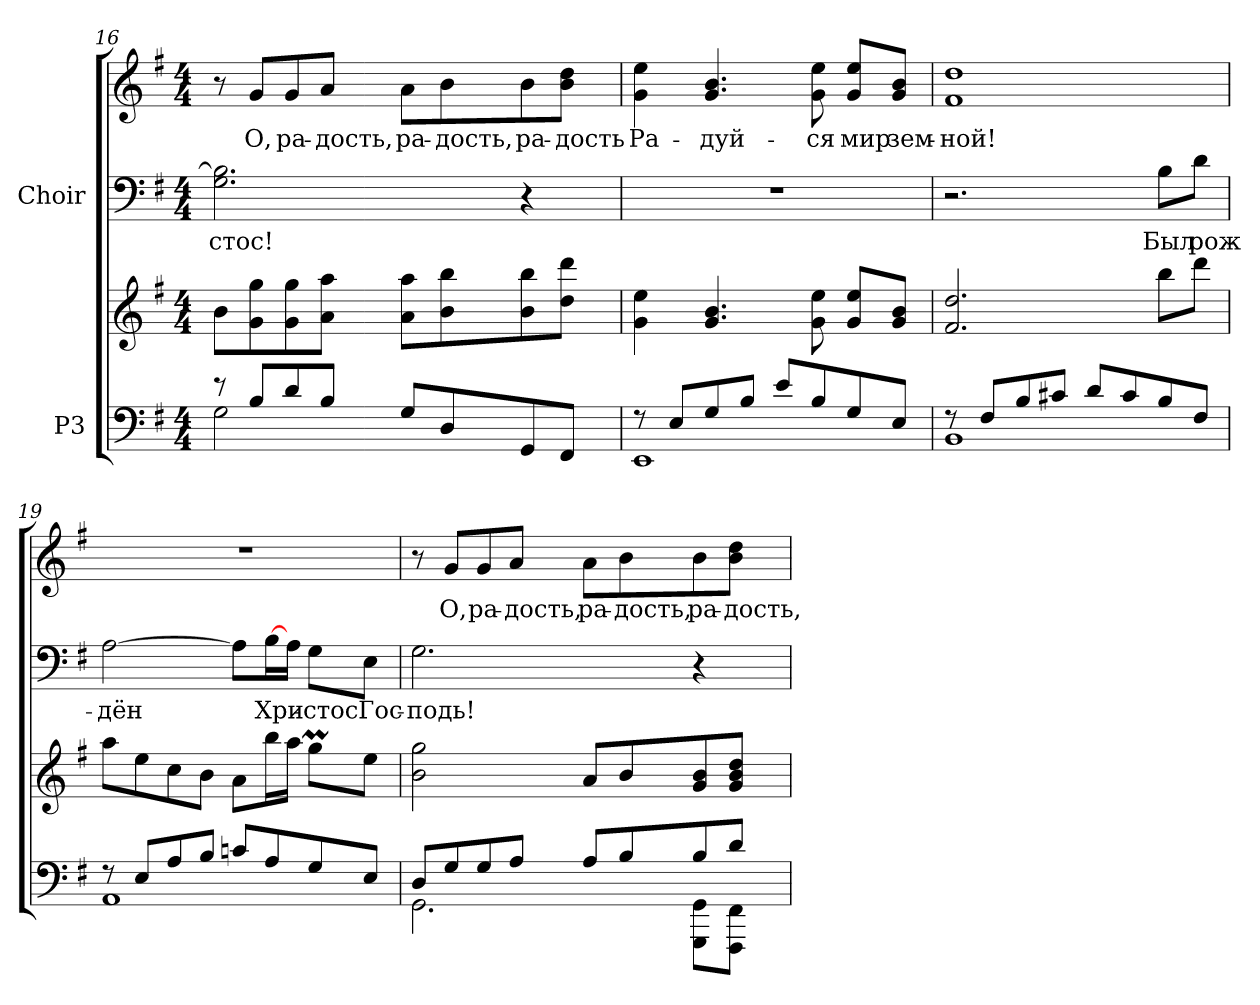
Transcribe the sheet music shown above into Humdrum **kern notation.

**kern	**kern	**kern	**text	**kern	**text
*part2	*part2	*part1	*part1	*part1	*part1
*staff4	*staff3	*staff2	*staff2	*staff1	*staff1
*I"P3	*	*I"Choir	*	*	*
*clefF4	*clefG2	*clefF4	*	*clefG2	*
*k[f#]	*k[f#]	*k[f#]	*	*k[f#]	*
*G:	*G:	*G:	*	*G:	*
*M4/4	*M4/4	*M4/4	*	*M4/4	*
=16	=16	=16	=16	=16	=16
*^	*	*	*	*	*
!	!	!	!	!LO:LY:a:color=#000000	!	!
8r	2Gi\	8bi\L	2.Gi\ 2.Bi]	-стос!	8r	.
!	!	!	!	!	!	!LO:LY:b:color=#000000
8Bi/L	.	8gi\ 8ggi	.	.	8gi/L	О,
!	!	!	!	!	!	!LO:LY:b:color=#000000
8di/	.	8gi\ 8ggi	.	.	8gi/	ра-
!	!	!	!	!	!	!LO:LY:b:color=#000000
8Bi/J	.	8ai\ 8aaiJ	.	.	8ai/J	-дость,
!	!	!	!	!	!	!LO:LY:b:color=#000000
8Gi/L	2ryy	8ai\ 8aaiL	.	.	8ai\L	ра-
!	!	!	!	!	!	!LO:LY:b:color=#000000
8Di/	.	8bi\ 8bbi	.	.	8bi\	-дость,
!	!	!	!	!	!	!LO:LY:b:color=#000000
8GGi/	.	8bi\ 8bbi	4r	.	8bi\	ра-
!	!	!	!	!	!	!LO:LY:b:color=#000000
8FF#i/J	.	8ddi\ 8dddiJ	.	.	8bi\ 8ddiJ	-дость
!!LO:LB:g=z
=17	=17	=17	=17	=17	=17	=17
!	!	!	!	!	!	!LO:LY:b:color=#000000
8r	1EEi	4gi\ 4eei	1r	.	4gi\ 4eei	Ра-
8Ei/L	.	.	.	.	.	.
!	!	!	!	!	!	!LO:LY:b:color=#000000
8Gi/	.	4.gi/ 4.bi	.	.	4.gi/ 4.bi	-дуй-
8Bi/J	.	.	.	.	.	.
8ei/L	.	.	.	.	.	.
!	!	!	!	!	!	!LO:LY:b:color=#000000
8Bi/	.	8gi\ 8eei	.	.	8gi\ 8eei	-ся
!	!	!	!	!	!	!LO:LY:b:color=#000000
8Gi/	.	8gi/ 8eeiL	.	.	8gi/ 8eeiL	мир
!	!	!	!	!	!	!LO:LY:b:color=#000000
8Ei/J	.	8gi/ 8biJ	.	.	8gi/ 8biJ	зем-
=18	=18	=18	=18	=18	=18	=18
!	!	!	!	!	!	!LO:LY:b:color=#000000
8r	1BBi	2.f#i/ 2.ddi	2.r	.	1f#i 1ddi	-ной!
8F#i/L	.	.	.	.	.	.
8Bi/	.	.	.	.	.	.
8c#Xi/J	.	.	.	.	.	.
8di/L	.	.	.	.	.	.
8c#i/	.	.	.	.	.	.
!	!	!	!	!LO:LY:a:color=#000000	!	!
8Bi/	.	8bbi\L	8Bi\L	Был	.	.
!	!	!	!	!LO:LY:a:color=#000000	!	!
8F#i/J	.	8dddi\J	8di\J	рож-	.	.
=19	=19	=19	=19	=19	=19	=19
!	!	!	!	!LO:LY:a:color=#000000	!	!
8r	1AAi	8aai\L	[>2Ai\	-дён	1r	.
8Ei/L	.	8eei\	.	.	.	.
8Ai/	.	8cci\	.	.	.	.
8Bi/J	.	8bi\J	.	.	.	.
8cni/L	.	8ai\L	8Ai\L]	.	.	.
!	!	!	!	!LO:LY:a:color=#000000	!	!
8Ai/	.	16bbi\L	[>16Bi\L	Хри-	.	.
.	.	16aai\JJ	16Ai\JJ	.	.	.
!	!	!	!	!LO:LY:a:color=#000000	!	!
8Gi/	.	8ggMi\L	8Gi\L	-стос	.	.
!	!	!	!	!LO:LY:a:color=#000000	!	!
8Ei/J	.	8eei\J	8Ei\J	Гос-	.	.
!!LO:PB:g=z
=20	=20	=20	=20	=20	=20	=20
!	!	!	!	!LO:LY:a:color=#000000	!	!
8Di/L	2.GGi\	2bi\ 2ggi	2.Gi\	-подь!	8r	.
!	!	!	!	!	!	!LO:LY:b:color=#000000
8Gi/	.	.	.	.	8gi/L	О,
!	!	!	!	!	!	!LO:LY:b:color=#000000
8Gi/	.	.	.	.	8gi/	ра-
!	!	!	!	!	!	!LO:LY:b:color=#000000
8Ai/J	.	.	.	.	8ai/J	-дость,
!	!	!	!	!	!	!LO:LY:b:color=#000000
8Ai/L	.	8ai/L	.	.	8ai\L	ра-
!	!	!	!	!	!	!LO:LY:b:color=#000000
8Bi/	.	8bi/	.	.	8bi\	-дость,
!	!	!	!	!	!	!LO:LY:b:color=#000000
8Bi/	8GGGi\ 8GGiL	8gi/ 8bi	4r	.	8bi\	ра-
!	!	!	!	!	!	!LO:LY:b:color=#000000
8di/J	8FFF#i\ 8FF#iJ	8gi/ 8bi 8ddiJ	.	.	8bi\ 8ddiJ	-дость,
*v	*v	*	*	*	*	*
=	=	=	=	=	=
*-	*-	*-	*-	*-	*-
